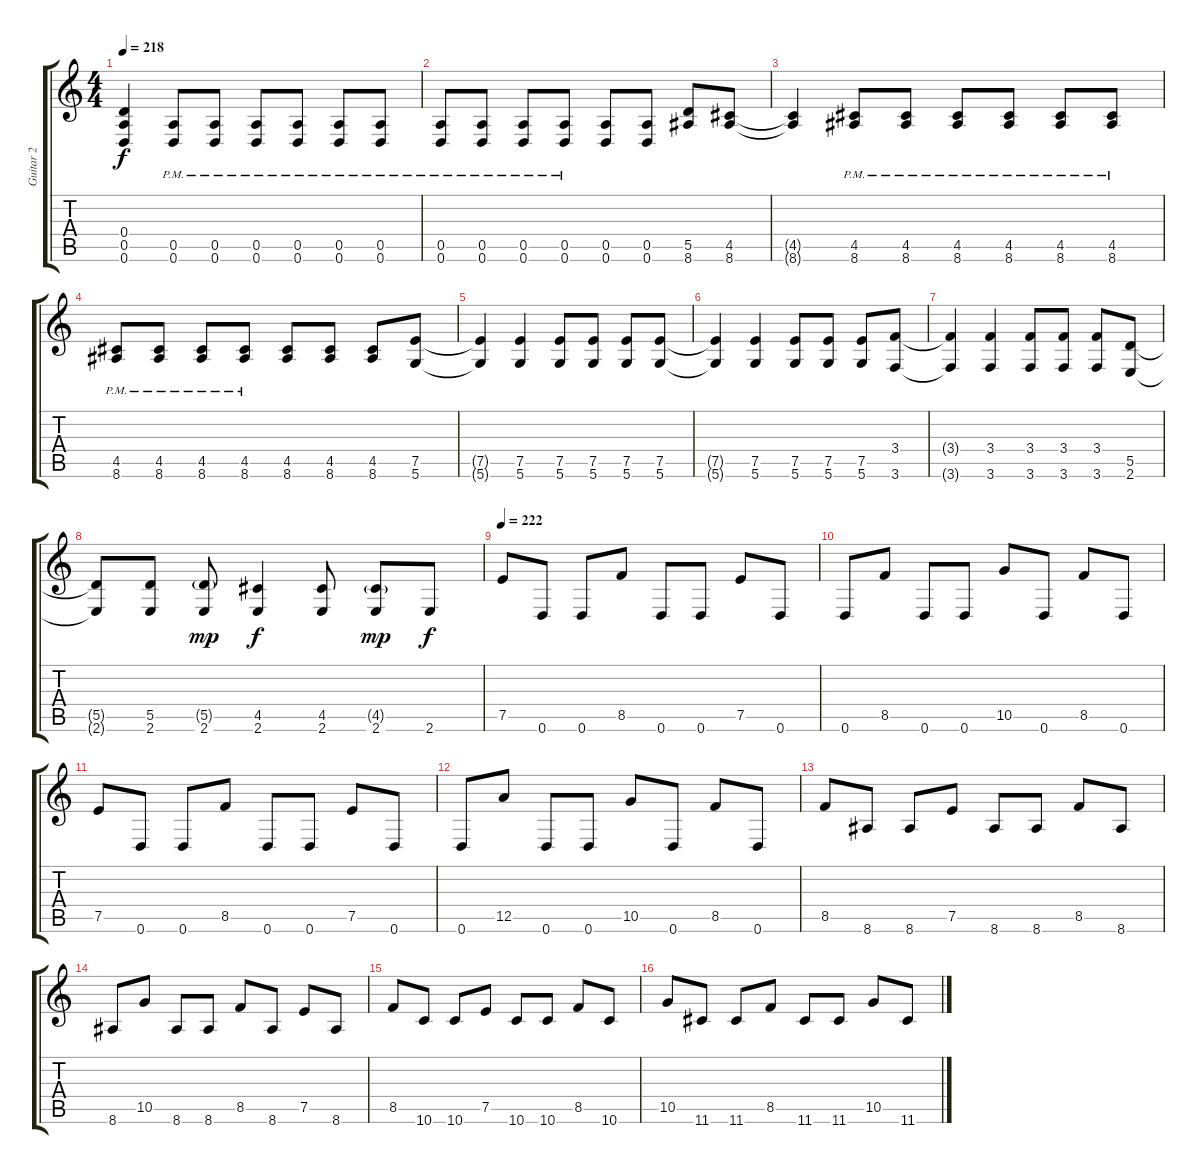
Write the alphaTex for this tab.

\track ("Guitar 2" "Guitar 2") {instrument distortionguitar}
\staff {score tabs}
\tuning (E4 B3 G3 D3 A2 D2) {hide}
\ts (4 4)
\tempo 218
\clef g2
\ks c
(0.4 0.5 0.6).4{dy f} (0.5{pm} 0.6{pm}).8 (0.5{pm} 0.6{pm}).8 (0.5{pm} 0.6{pm}).8 (0.5{pm} 0.6{pm}).8 (0.5{pm} 0.6{pm}).8 (0.5{pm} 0.6{pm}).8 |
(0.5{pm} 0.6{pm}).8 (0.5{pm} 0.6{pm}).8 (0.5{pm} 0.6{pm}).8 (0.5{pm} 0.6{pm}).8 (0.5 0.6).8 (0.5 0.6).8 (5.5 8.6).8 (4.5 8.6).8 |
(4.5{t} 8.6{t}).4 (4.5{pm} 8.6{pm}).8 (4.5{pm} 8.6{pm}).8 (4.5{pm} 8.6{pm}).8 (4.5{pm} 8.6{pm}).8 (4.5{pm} 8.6{pm}).8 (4.5{pm} 8.6{pm}).8 |
(4.5{pm} 8.6{pm}).8 (4.5{pm} 8.6{pm}).8 (4.5{pm} 8.6{pm}).8 (4.5{pm} 8.6{pm}).8 (4.5 8.6).8 (4.5 8.6).8 (4.5 8.6).8 (7.5 5.6).8 |
(7.5{t} 5.6{t}).4 (7.5 5.6).4 (7.5 5.6).8 (7.5 5.6).8 (7.5 5.6).8 (7.5 5.6).8 |
(7.5{t} 5.6{t}).4 (7.5 5.6).4 (7.5 5.6).8 (7.5 5.6).8 (7.5 5.6).8 (3.4 3.6).8 |
(3.4{t} 3.6{t}).4 (3.4 3.6).4 (3.4 3.6).8 (3.4 3.6).8 (3.4 3.6).8 (5.5 2.6).8 |
(5.5{t} 2.6{t}).8 (5.5 2.6).8 (5.5{g} 2.6).8{dy mp} (4.5 2.6).4{dy f} (4.5 2.6).8 (4.5{g} 2.6).8{dy mp} 2.6.8{dy f} |
\tempo 222
7.5.8 0.6.8 0.6.8 8.5.8 0.6.8 0.6.8 7.5.8 0.6.8 |
0.6.8 8.5.8 0.6.8 0.6.8 10.5.8 0.6.8 8.5.8 0.6.8 |
7.5.8 0.6.8 0.6.8 8.5.8 0.6.8 0.6.8 7.5.8 0.6.8 |
0.6.8 12.5.8 0.6.8 0.6.8 10.5.8 0.6.8 8.5.8 0.6.8 |
8.5.8 8.6.8 8.6.8 7.5.8 8.6.8 8.6.8 8.5.8 8.6.8 |
8.6.8 10.5.8 8.6.8 8.6.8 8.5.8 8.6.8 7.5.8 8.6.8 |
8.5.8 10.6.8 10.6.8 7.5.8 10.6.8 10.6.8 8.5.8 10.6.8 |
10.5.8 11.6.8 11.6.8 8.5.8 11.6.8 11.6.8 10.5.8 11.6.8
